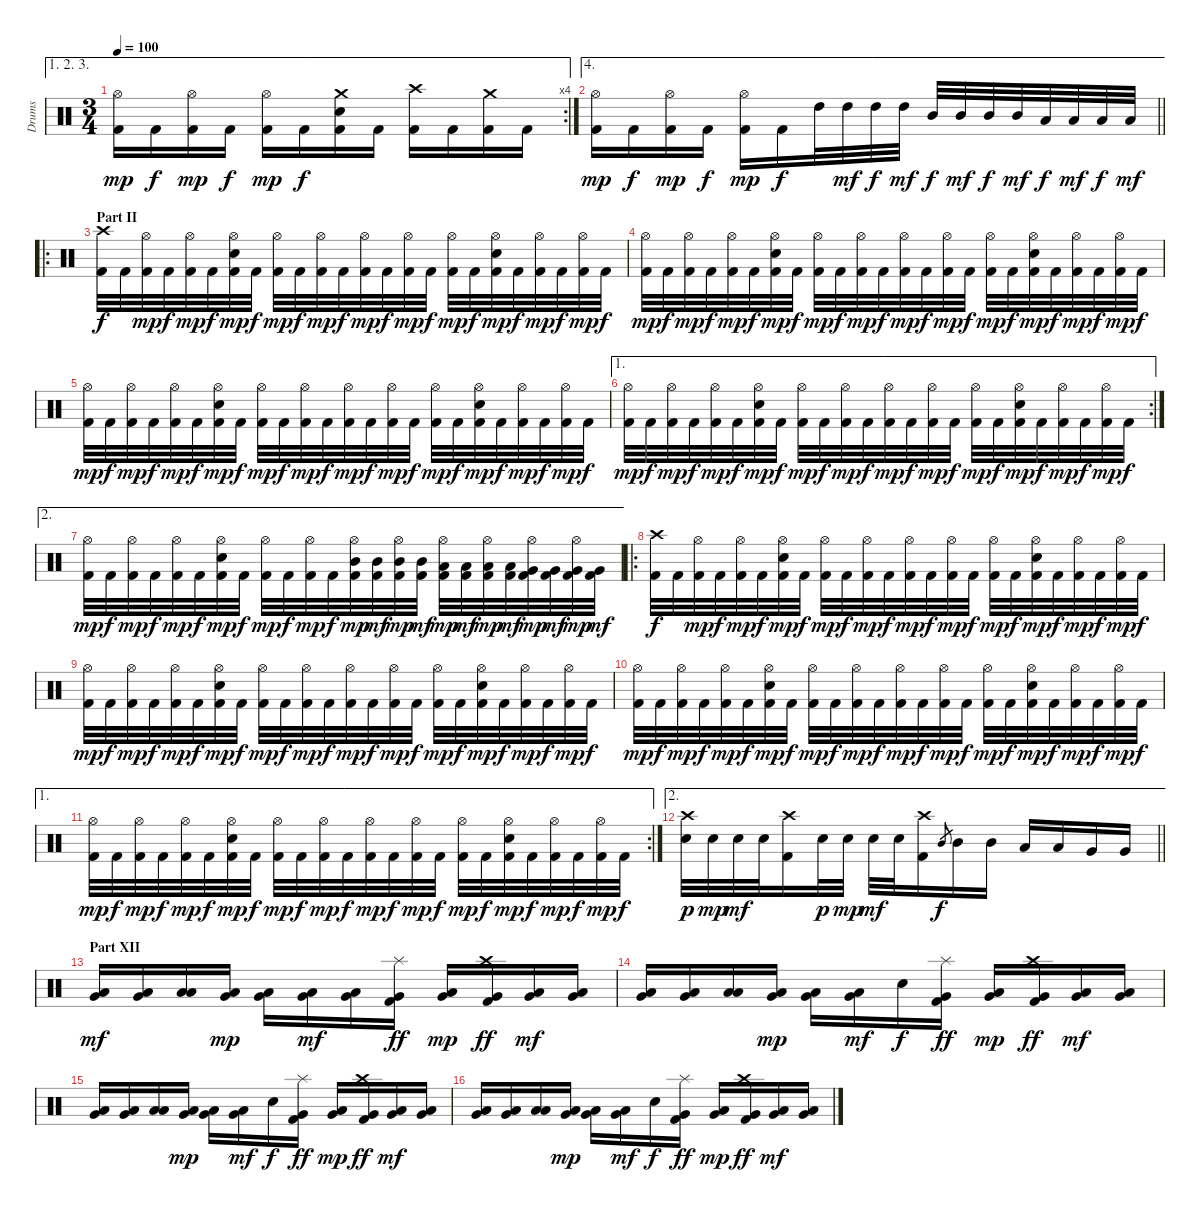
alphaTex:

\track ("Drums" "Drums") {instrument percussion}
\staff {score}
\articulation defaults
\ae (1 2 3)
\rc 4
\ts (3 4)
\tempo 100
\clef neutral
\ks c
("Hi-Hat (open)" "Kick (hit) 2").16{dy mp} "Kick (hit) 2".16{dy f} ("Hi-Hat (open)" "Kick (hit) 2").16{dy mp} "Kick (hit) 2".16{dy f} ("Hi-Hat (open)" "Kick (hit) 2").16{dy mp} "Kick (hit) 2".16{dy f} ("Crash medium (hit)" "Electric Snare (hit)" "Kick (hit) 2").16 "Kick (hit) 2".16 ("Crash high (hit)" "Kick (hit) 2").16 "Kick (hit) 2".16 ("Crash medium (hit)" "Kick (hit) 2").16 "Kick (hit) 2".16 |
\ae 4
\barLineRight lightlight
("Hi-Hat (open)" "Kick (hit) 2").16{dy mp} "Kick (hit) 2".16{dy f} ("Hi-Hat (open)" "Kick (hit) 2").16{dy mp} "Kick (hit) 2".16{dy f} ("Hi-Hat (open)" "Kick (hit) 2").16{dy mp} "Kick (hit) 2".16{dy f} "High Tom (hit)".32 "High Tom (hit)".32{dy mf} "High Tom (hit)".32{dy f} "High Tom (hit)".32{dy mf} "Mid Tom (hit)".32{dy f} "Mid Tom (hit)".32{dy mf} "Mid Tom (hit)".32{dy f} "Mid Tom (hit)".32{dy mf} "Low Tom (hit)".32{dy f} "Low Tom (hit)".32{dy mf} "Low Tom (hit)".32{dy f} "Low Tom (hit)".32{dy mf} |
\ro
\section ("" "Part II")
("Crash high (hit)" "Kick (hit) 2").32{dy f} "Kick (hit) 2".32 ("Hi-Hat (open)" "Kick (hit) 2").32{dy mp} "Kick (hit) 2".32{dy f} ("Hi-Hat (open)" "Kick (hit) 2").32{dy mp} "Kick (hit) 2".32{dy f} ("Hi-Hat (open)" "Electric Snare (hit)" "Kick (hit) 2").32{dy mp} "Kick (hit) 2".32{dy f} ("Hi-Hat (open)" "Kick (hit) 2").32{dy mp} "Kick (hit) 2".32{dy f} ("Hi-Hat (open)" "Kick (hit) 2").32{dy mp} "Kick (hit) 2".32{dy f} ("Hi-Hat (open)" "Kick (hit) 2").32{dy mp} "Kick (hit) 2".32{dy f} ("Hi-Hat (open)" "Kick (hit) 2").32{dy mp} "Kick (hit) 2".32{dy f} ("Hi-Hat (open)" "Kick (hit) 2").32{dy mp} "Kick (hit) 2".32{dy f} ("Hi-Hat (open)" "Electric Snare (hit)" "Kick (hit) 2").32{dy mp} "Kick (hit) 2".32{dy f} ("Hi-Hat (open)" "Kick (hit) 2").32{dy mp} "Kick (hit) 2".32{dy f} ("Hi-Hat (open)" "Kick (hit) 2").32{dy mp} "Kick (hit) 2".32{dy f} |
("Hi-Hat (open)" "Kick (hit) 2").32{dy mp} "Kick (hit) 2".32{dy f} ("Hi-Hat (open)" "Kick (hit) 2").32{dy mp} "Kick (hit) 2".32{dy f} ("Hi-Hat (open)" "Kick (hit) 2").32{dy mp} "Kick (hit) 2".32{dy f} ("Hi-Hat (open)" "Electric Snare (hit)" "Kick (hit) 2").32{dy mp} "Kick (hit) 2".32{dy f} ("Hi-Hat (open)" "Kick (hit) 2").32{dy mp} "Kick (hit) 2".32{dy f} ("Hi-Hat (open)" "Kick (hit) 2").32{dy mp} "Kick (hit) 2".32{dy f} ("Hi-Hat (open)" "Kick (hit) 2").32{dy mp} "Kick (hit) 2".32{dy f} ("Hi-Hat (open)" "Kick (hit) 2").32{dy mp} "Kick (hit) 2".32{dy f} ("Hi-Hat (open)" "Kick (hit) 2").32{dy mp} "Kick (hit) 2".32{dy f} ("Hi-Hat (open)" "Electric Snare (hit)" "Kick (hit) 2").32{dy mp} "Kick (hit) 2".32{dy f} ("Hi-Hat (open)" "Kick (hit) 2").32{dy mp} "Kick (hit) 2".32{dy f} ("Hi-Hat (open)" "Kick (hit) 2").32{dy mp} "Kick (hit) 2".32{dy f} |
("Hi-Hat (open)" "Kick (hit) 2").32{dy mp} "Kick (hit) 2".32{dy f} ("Hi-Hat (open)" "Kick (hit) 2").32{dy mp} "Kick (hit) 2".32{dy f} ("Hi-Hat (open)" "Kick (hit) 2").32{dy mp} "Kick (hit) 2".32{dy f} ("Hi-Hat (open)" "Electric Snare (hit)" "Kick (hit) 2").32{dy mp} "Kick (hit) 2".32{dy f} ("Hi-Hat (open)" "Kick (hit) 2").32{dy mp} "Kick (hit) 2".32{dy f} ("Hi-Hat (open)" "Kick (hit) 2").32{dy mp} "Kick (hit) 2".32{dy f} ("Hi-Hat (open)" "Kick (hit) 2").32{dy mp} "Kick (hit) 2".32{dy f} ("Hi-Hat (open)" "Kick (hit) 2").32{dy mp} "Kick (hit) 2".32{dy f} ("Hi-Hat (open)" "Kick (hit) 2").32{dy mp} "Kick (hit) 2".32{dy f} ("Hi-Hat (open)" "Electric Snare (hit)" "Kick (hit) 2").32{dy mp} "Kick (hit) 2".32{dy f} ("Hi-Hat (open)" "Kick (hit) 2").32{dy mp} "Kick (hit) 2".32{dy f} ("Hi-Hat (open)" "Kick (hit) 2").32{dy mp} "Kick (hit) 2".32{dy f} |
\ae 1
\rc 2
("Hi-Hat (open)" "Kick (hit) 2").32{dy mp} "Kick (hit) 2".32{dy f} ("Hi-Hat (open)" "Kick (hit) 2").32{dy mp} "Kick (hit) 2".32{dy f} ("Hi-Hat (open)" "Kick (hit) 2").32{dy mp} "Kick (hit) 2".32{dy f} ("Hi-Hat (open)" "Electric Snare (hit)" "Kick (hit) 2").32{dy mp} "Kick (hit) 2".32{dy f} ("Hi-Hat (open)" "Kick (hit) 2").32{dy mp} "Kick (hit) 2".32{dy f} ("Hi-Hat (open)" "Kick (hit) 2").32{dy mp} "Kick (hit) 2".32{dy f} ("Hi-Hat (open)" "Kick (hit) 2").32{dy mp} "Kick (hit) 2".32{dy f} ("Hi-Hat (open)" "Kick (hit) 2").32{dy mp} "Kick (hit) 2".32{dy f} ("Hi-Hat (open)" "Kick (hit) 2").32{dy mp} "Kick (hit) 2".32{dy f} ("Hi-Hat (open)" "Electric Snare (hit)" "Kick (hit) 2").32{dy mp} "Kick (hit) 2".32{dy f} ("Hi-Hat (open)" "Kick (hit) 2").32{dy mp} "Kick (hit) 2".32{dy f} ("Hi-Hat (open)" "Kick (hit) 2").32{dy mp} "Kick (hit) 2".32{dy f} |
\ae 2
("Hi-Hat (open)" "Kick (hit) 2").32{dy mp} "Kick (hit) 2".32{dy f} ("Hi-Hat (open)" "Kick (hit) 2").32{dy mp} "Kick (hit) 2".32{dy f} ("Hi-Hat (open)" "Kick (hit) 2").32{dy mp} "Kick (hit) 2".32{dy f} ("Hi-Hat (open)" "Electric Snare (hit)" "Kick (hit) 2").32{dy mp} "Kick (hit) 2".32{dy f} ("Hi-Hat (open)" "Kick (hit) 2").32{dy mp} "Kick (hit) 2".32{dy f} ("Hi-Hat (open)" "Kick (hit) 2").32{dy mp} "Kick (hit) 2".32{dy f} ("Hi-Hat (open)" "Mid Tom (hit)" "Kick (hit) 2").32{dy mp} ("Mid Tom (hit)" "Kick (hit) 2").32{dy mf} ("Hi-Hat (open)" "Mid Tom (hit)" "Kick (hit) 2").32{dy mp} ("Mid Tom (hit)" "Kick (hit) 2").32{dy mf} ("Hi-Hat (open)" "Low Tom (hit)" "Kick (hit) 2").32{dy mp} ("Low Tom (hit)" "Kick (hit) 2").32{dy mf} ("Hi-Hat (open)" "Low Tom (hit)" "Kick (hit) 2").32{dy mp} ("Low Tom (hit)" "Kick (hit) 2").32{dy mf} ("Hi-Hat (open)" "Very Low Tom (hit)" "Kick (hit) 2").32{dy mp} ("Very Low Tom (hit)" "Kick (hit) 2").32{dy mf} ("Hi-Hat (open)" "Very Low Tom (hit)" "Kick (hit) 2").32{dy mp} ("Very Low Tom (hit)" "Kick (hit) 2").32{dy mf} |
\ro
("Crash high (hit)" "Kick (hit) 2").32{dy f} "Kick (hit) 2".32 ("Hi-Hat (open)" "Kick (hit) 2").32{dy mp} "Kick (hit) 2".32{dy f} ("Hi-Hat (open)" "Kick (hit) 2").32{dy mp} "Kick (hit) 2".32{dy f} ("Hi-Hat (open)" "Electric Snare (hit)" "Kick (hit) 2").32{dy mp} "Kick (hit) 2".32{dy f} ("Hi-Hat (open)" "Kick (hit) 2").32{dy mp} "Kick (hit) 2".32{dy f} ("Hi-Hat (open)" "Kick (hit) 2").32{dy mp} "Kick (hit) 2".32{dy f} ("Hi-Hat (open)" "Kick (hit) 2").32{dy mp} "Kick (hit) 2".32{dy f} ("Hi-Hat (open)" "Kick (hit) 2").32{dy mp} "Kick (hit) 2".32{dy f} ("Hi-Hat (open)" "Kick (hit) 2").32{dy mp} "Kick (hit) 2".32{dy f} ("Hi-Hat (open)" "Electric Snare (hit)" "Kick (hit) 2").32{dy mp} "Kick (hit) 2".32{dy f} ("Hi-Hat (open)" "Kick (hit) 2").32{dy mp} "Kick (hit) 2".32{dy f} ("Hi-Hat (open)" "Kick (hit) 2").32{dy mp} "Kick (hit) 2".32{dy f} |
("Hi-Hat (open)" "Kick (hit) 2").32{dy mp} "Kick (hit) 2".32{dy f} ("Hi-Hat (open)" "Kick (hit) 2").32{dy mp} "Kick (hit) 2".32{dy f} ("Hi-Hat (open)" "Kick (hit) 2").32{dy mp} "Kick (hit) 2".32{dy f} ("Hi-Hat (open)" "Electric Snare (hit)" "Kick (hit) 2").32{dy mp} "Kick (hit) 2".32{dy f} ("Hi-Hat (open)" "Kick (hit) 2").32{dy mp} "Kick (hit) 2".32{dy f} ("Hi-Hat (open)" "Kick (hit) 2").32{dy mp} "Kick (hit) 2".32{dy f} ("Hi-Hat (open)" "Kick (hit) 2").32{dy mp} "Kick (hit) 2".32{dy f} ("Hi-Hat (open)" "Kick (hit) 2").32{dy mp} "Kick (hit) 2".32{dy f} ("Hi-Hat (open)" "Kick (hit) 2").32{dy mp} "Kick (hit) 2".32{dy f} ("Hi-Hat (open)" "Electric Snare (hit)" "Kick (hit) 2").32{dy mp} "Kick (hit) 2".32{dy f} ("Hi-Hat (open)" "Kick (hit) 2").32{dy mp} "Kick (hit) 2".32{dy f} ("Hi-Hat (open)" "Kick (hit) 2").32{dy mp} "Kick (hit) 2".32{dy f} |
("Hi-Hat (open)" "Kick (hit) 2").32{dy mp} "Kick (hit) 2".32{dy f} ("Hi-Hat (open)" "Kick (hit) 2").32{dy mp} "Kick (hit) 2".32{dy f} ("Hi-Hat (open)" "Kick (hit) 2").32{dy mp} "Kick (hit) 2".32{dy f} ("Hi-Hat (open)" "Electric Snare (hit)" "Kick (hit) 2").32{dy mp} "Kick (hit) 2".32{dy f} ("Hi-Hat (open)" "Kick (hit) 2").32{dy mp} "Kick (hit) 2".32{dy f} ("Hi-Hat (open)" "Kick (hit) 2").32{dy mp} "Kick (hit) 2".32{dy f} ("Hi-Hat (open)" "Kick (hit) 2").32{dy mp} "Kick (hit) 2".32{dy f} ("Hi-Hat (open)" "Kick (hit) 2").32{dy mp} "Kick (hit) 2".32{dy f} ("Hi-Hat (open)" "Kick (hit) 2").32{dy mp} "Kick (hit) 2".32{dy f} ("Hi-Hat (open)" "Electric Snare (hit)" "Kick (hit) 2").32{dy mp} "Kick (hit) 2".32{dy f} ("Hi-Hat (open)" "Kick (hit) 2").32{dy mp} "Kick (hit) 2".32{dy f} ("Hi-Hat (open)" "Kick (hit) 2").32{dy mp} "Kick (hit) 2".32{dy f} |
\ae 1
\rc 2
("Hi-Hat (open)" "Kick (hit) 2").32{dy mp} "Kick (hit) 2".32{dy f} ("Hi-Hat (open)" "Kick (hit) 2").32{dy mp} "Kick (hit) 2".32{dy f} ("Hi-Hat (open)" "Kick (hit) 2").32{dy mp} "Kick (hit) 2".32{dy f} ("Hi-Hat (open)" "Electric Snare (hit)" "Kick (hit) 2").32{dy mp} "Kick (hit) 2".32{dy f} ("Hi-Hat (open)" "Kick (hit) 2").32{dy mp} "Kick (hit) 2".32{dy f} ("Hi-Hat (open)" "Kick (hit) 2").32{dy mp} "Kick (hit) 2".32{dy f} ("Hi-Hat (open)" "Kick (hit) 2").32{dy mp} "Kick (hit) 2".32{dy f} ("Hi-Hat (open)" "Kick (hit) 2").32{dy mp} "Kick (hit) 2".32{dy f} ("Hi-Hat (open)" "Kick (hit) 2").32{dy mp} "Kick (hit) 2".32{dy f} ("Hi-Hat (open)" "Electric Snare (hit)" "Kick (hit) 2").32{dy mp} "Kick (hit) 2".32{dy f} ("Hi-Hat (open)" "Kick (hit) 2").32{dy mp} "Kick (hit) 2".32{dy f} ("Hi-Hat (open)" "Kick (hit) 2").32{dy mp} "Kick (hit) 2".32{dy f} |
\ae 2
\barLineRight lightlight
("Crash high (hit)" "Electric Snare (hit)").32{dy p} "Electric Snare (hit)".32{dy mp} "Electric Snare (hit)".32{dy mf} "Electric Snare (hit)".32 ("Crash high (hit)" "Kick (hit) 2").16 "Electric Snare (hit)".32{dy p} "Electric Snare (hit)".32{dy mp} "Electric Snare (hit)".32{dy mf} "Electric Snare (hit)".32 ("Crash high (hit)" "Kick (hit) 2").16 "Mid Tom (hit)".8{gr dy f} "Mid Tom (hit)".16 "Mid Tom (hit)".16 "Low Tom (hit)".16 "Low Tom (hit)".16 "Very Low Tom (hit)".16 "Very Low Tom (hit)".16 |
\section ("" "Part XII")
("Low Tom (hit)" "Very Low Tom (hit)").16{dy mf} ("Low Tom (hit)" "Very Low Tom (hit)").16 ("Low Tom (hit)" "Low Tom (hit)").16 ("Low Tom (hit)" "Very Low Tom (hit)").16{dy mp} ("Low Tom (hit)" "Very Low Tom (hit)").16 ("Low Tom (hit)" "Very Low Tom (hit)").16{dy mf} ("Low Tom (hit)" "Very Low Tom (hit)").16 ("Splash (hit)" "Very Low Tom (hit)" "Kick (hit) 2").16{dy ff} ("Low Tom (hit)" "Very Low Tom (hit)").16{dy mp} ("Crash high (hit)" "Very Low Tom (hit)" "Kick (hit) 2").16{dy ff} ("Low Tom (hit)" "Very Low Tom (hit)").16{dy mf} ("Low Tom (hit)" "Very Low Tom (hit)").16 |
("Low Tom (hit)" "Very Low Tom (hit)").16 ("Low Tom (hit)" "Very Low Tom (hit)").16 ("Low Tom (hit)" "Low Tom (hit)").16 ("Low Tom (hit)" "Very Low Tom (hit)").16{dy mp} ("Low Tom (hit)" "Very Low Tom (hit)").16 ("Low Tom (hit)" "Very Low Tom (hit)").16{dy mf} "Electric Snare (hit)".16{dy f} ("Splash (hit)" "Very Low Tom (hit)" "Kick (hit) 2").16{dy ff} ("Low Tom (hit)" "Very Low Tom (hit)").16{dy mp} ("Crash high (hit)" "Very Low Tom (hit)" "Kick (hit) 2").16{dy ff} ("Low Tom (hit)" "Very Low Tom (hit)").16{dy mf} ("Low Tom (hit)" "Very Low Tom (hit)").16 |
("Low Tom (hit)" "Very Low Tom (hit)").16 ("Low Tom (hit)" "Very Low Tom (hit)").16 ("Low Tom (hit)" "Low Tom (hit)").16 ("Low Tom (hit)" "Very Low Tom (hit)").16{dy mp} ("Low Tom (hit)" "Very Low Tom (hit)").16 ("Low Tom (hit)" "Very Low Tom (hit)").16{dy mf} "Electric Snare (hit)".16{dy f} ("Splash (hit)" "Very Low Tom (hit)" "Kick (hit) 2").16{dy ff} ("Low Tom (hit)" "Very Low Tom (hit)").16{dy mp} ("Crash high (hit)" "Very Low Tom (hit)" "Kick (hit) 2").16{dy ff} ("Low Tom (hit)" "Very Low Tom (hit)").16{dy mf} ("Low Tom (hit)" "Very Low Tom (hit)").16 |
("Low Tom (hit)" "Very Low Tom (hit)").16 ("Low Tom (hit)" "Very Low Tom (hit)").16 ("Low Tom (hit)" "Low Tom (hit)").16 ("Low Tom (hit)" "Very Low Tom (hit)").16{dy mp} ("Low Tom (hit)" "Very Low Tom (hit)").16 ("Low Tom (hit)" "Very Low Tom (hit)").16{dy mf} "Electric Snare (hit)".16{dy f} ("Splash (hit)" "Very Low Tom (hit)" "Kick (hit) 2").16{dy ff} ("Low Tom (hit)" "Very Low Tom (hit)").16{dy mp} ("Crash high (hit)" "Very Low Tom (hit)" "Kick (hit) 2").16{dy ff} ("Low Tom (hit)" "Very Low Tom (hit)").16{dy mf} ("Low Tom (hit)" "Very Low Tom (hit)").16
